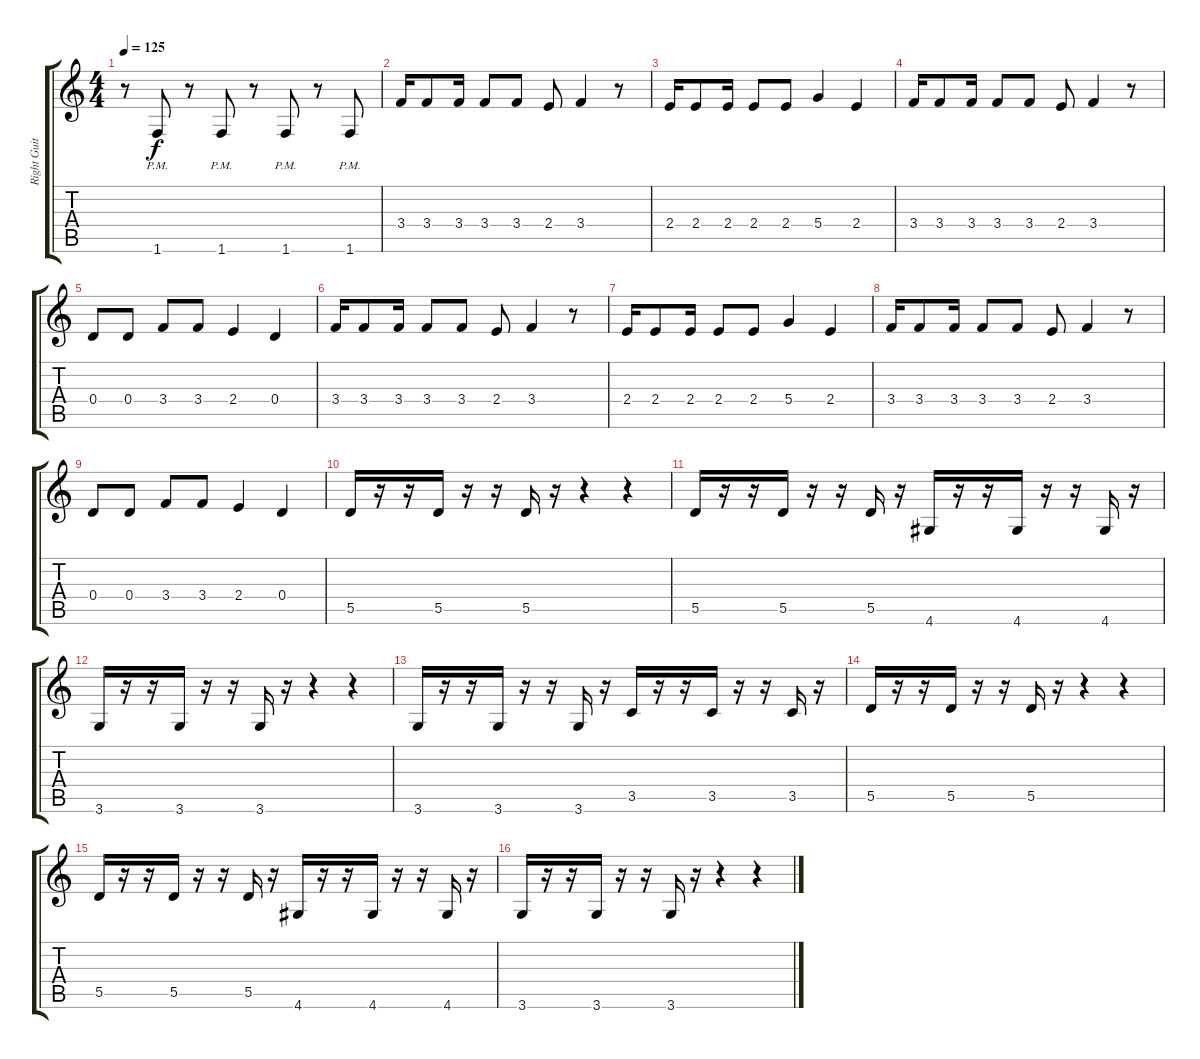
\track ("Right Guitar" "Right Guit") {instrument overdrivenguitar}
\staff {score tabs}
\tuning (E4 B3 G3 D3 A2 E2) {hide}
\ts (4 4)
\tempo 125
\clef g2
\ks c
r.8{dy f} 1.6{pm}.8 r.8 1.6{pm}.8 r.8 1.6{pm}.8 r.8 1.6{pm}.8 |
3.4.16 3.4.8 3.4.16 3.4.8 3.4.8 2.4.8 3.4.4 r.8 |
2.4.16 2.4.8 2.4.16 2.4.8 2.4.8 5.4.4 2.4.4 |
3.4.16 3.4.8 3.4.16 3.4.8 3.4.8 2.4.8 3.4.4 r.8 |
0.4.8 0.4.8 3.4.8 3.4.8 2.4.4 0.4.4 |
3.4.16 3.4.8 3.4.16 3.4.8 3.4.8 2.4.8 3.4.4 r.8 |
2.4.16 2.4.8 2.4.16 2.4.8 2.4.8 5.4.4 2.4.4 |
3.4.16 3.4.8 3.4.16 3.4.8 3.4.8 2.4.8 3.4.4 r.8 |
0.4.8 0.4.8 3.4.8 3.4.8 2.4.4 0.4.4 |
5.5.16 r.16 r.16 5.5.16 r.16 r.16 5.5.16 r.16 r.4 r.4 |
5.5.16 r.16 r.16 5.5.16 r.16 r.16 5.5.16 r.16 4.6.16 r.16 r.16 4.6.16 r.16 r.16 4.6.16 r.16 |
3.6.16 r.16 r.16 3.6.16 r.16 r.16 3.6.16 r.16 r.4 r.4 |
3.6.16 r.16 r.16 3.6.16 r.16 r.16 3.6.16 r.16 3.5.16 r.16 r.16 3.5.16 r.16 r.16 3.5.16 r.16 |
5.5.16 r.16 r.16 5.5.16 r.16 r.16 5.5.16 r.16 r.4 r.4 |
5.5.16 r.16 r.16 5.5.16 r.16 r.16 5.5.16 r.16 4.6.16 r.16 r.16 4.6.16 r.16 r.16 4.6.16 r.16 |
3.6.16 r.16 r.16 3.6.16 r.16 r.16 3.6.16 r.16 r.4 r.4
